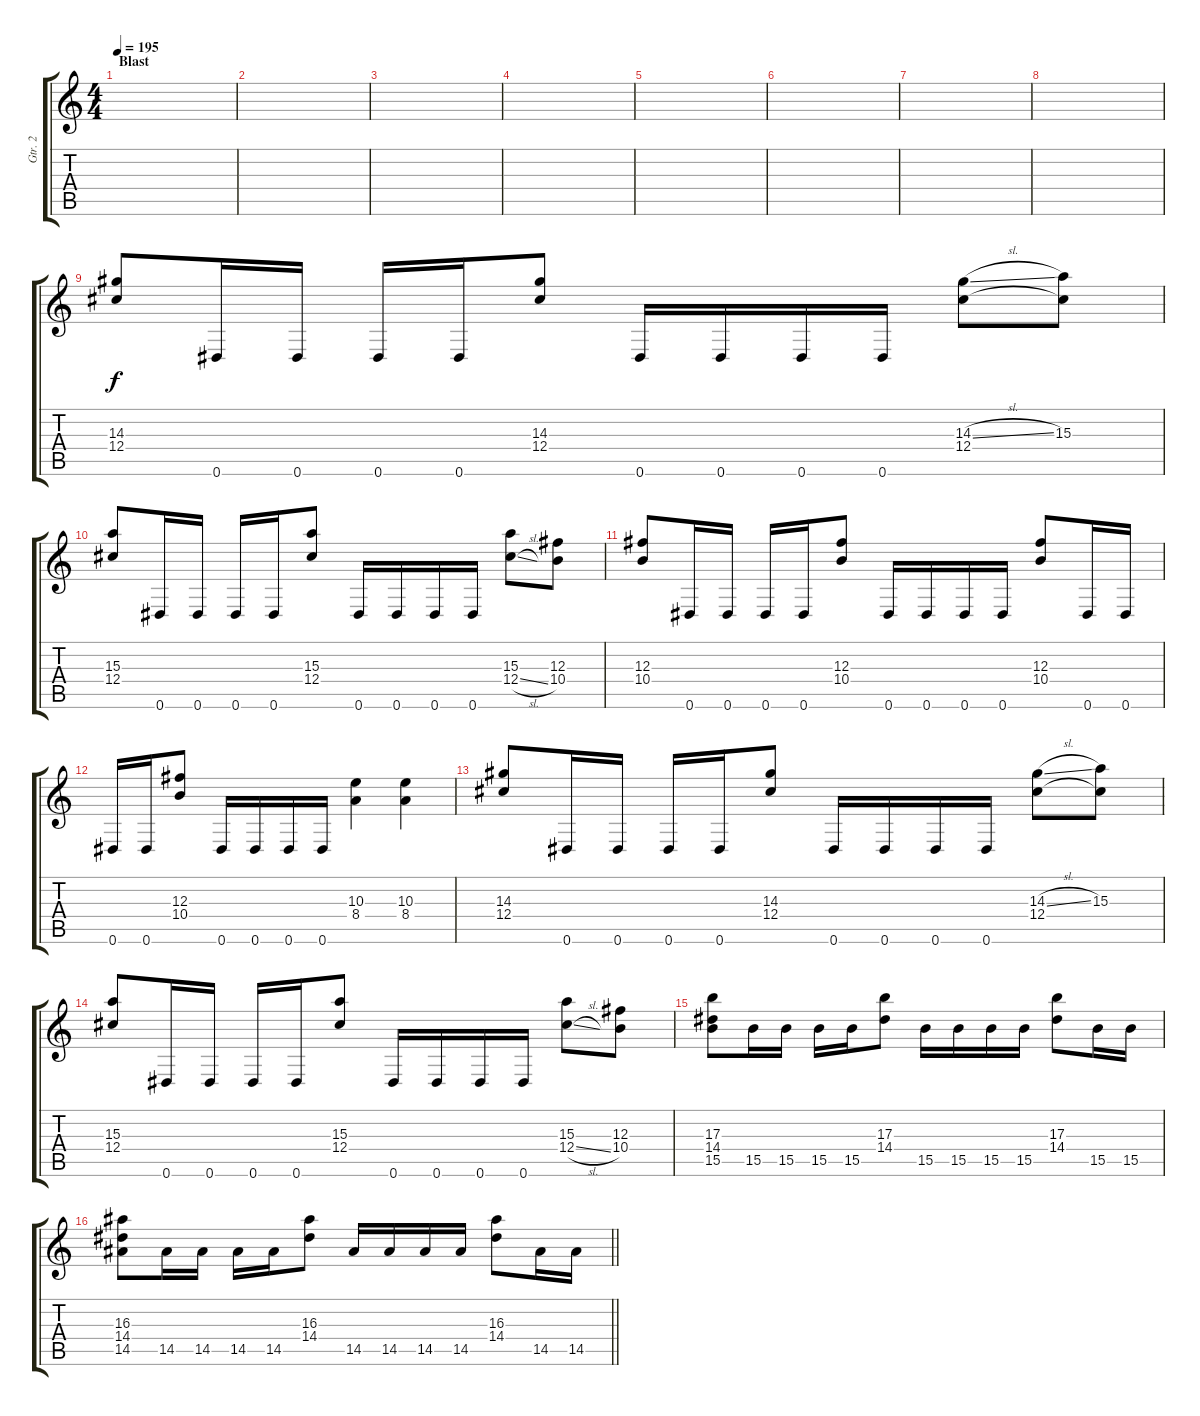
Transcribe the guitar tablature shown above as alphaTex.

\track ("Gtr. 2" "Gtr. 2") {instrument distortionguitar}
\staff {score tabs}
\tuning (Eb4 Bb3 Gb3 Db3 Ab2 Eb2) {hide}
\ts (4 4)
\section ("" "Blast")
\tempo 195
\clef g2
\ks c
|
|
|
|
|
|
|
|
(14.3 12.4).8 0.6.16 0.6.16 0.6.16 0.6.16 (14.3 12.4).8 0.6.16 0.6.16 0.6.16 0.6.16 (14.3{sl} 12.4).8 (15.3 12.4{t}).8 |
(15.3 12.4).8 0.6.16 0.6.16 0.6.16 0.6.16 (15.3 12.4).8 0.6.16 0.6.16 0.6.16 0.6.16 (15.3 12.4{sl}).8 (12.3 10.4).8 |
(12.3 10.4).8 0.6.16 0.6.16 0.6.16 0.6.16 (12.3 10.4).8 0.6.16 0.6.16 0.6.16 0.6.16 (12.3 10.4).8 0.6.16 0.6.16 |
0.6.16 0.6.16 (12.3 10.4).8 0.6.16 0.6.16 0.6.16 0.6.16 (10.3 8.4).4 (10.3 8.4).4 |
(14.3 12.4).8 0.6.16 0.6.16 0.6.16 0.6.16 (14.3 12.4).8 0.6.16 0.6.16 0.6.16 0.6.16 (14.3{sl} 12.4).8 (15.3 12.4{t}).8 |
(15.3 12.4).8 0.6.16 0.6.16 0.6.16 0.6.16 (15.3 12.4).8 0.6.16 0.6.16 0.6.16 0.6.16 (15.3 12.4{sl}).8 (12.3 10.4).8 |
(17.3 14.4 15.5).8 15.5.16 15.5.16 15.5.16 15.5.16 (17.3 14.4).8 15.5.16 15.5.16 15.5.16 15.5.16 (17.3 14.4).8 15.5.16 15.5.16 |
\barLineRight lightlight
(16.3 14.4 14.5).8 14.5.16 14.5.16 14.5.16 14.5.16 (16.3 14.4).8 14.5.16 14.5.16 14.5.16 14.5.16 (16.3 14.4).8 14.5.16 14.5.16
